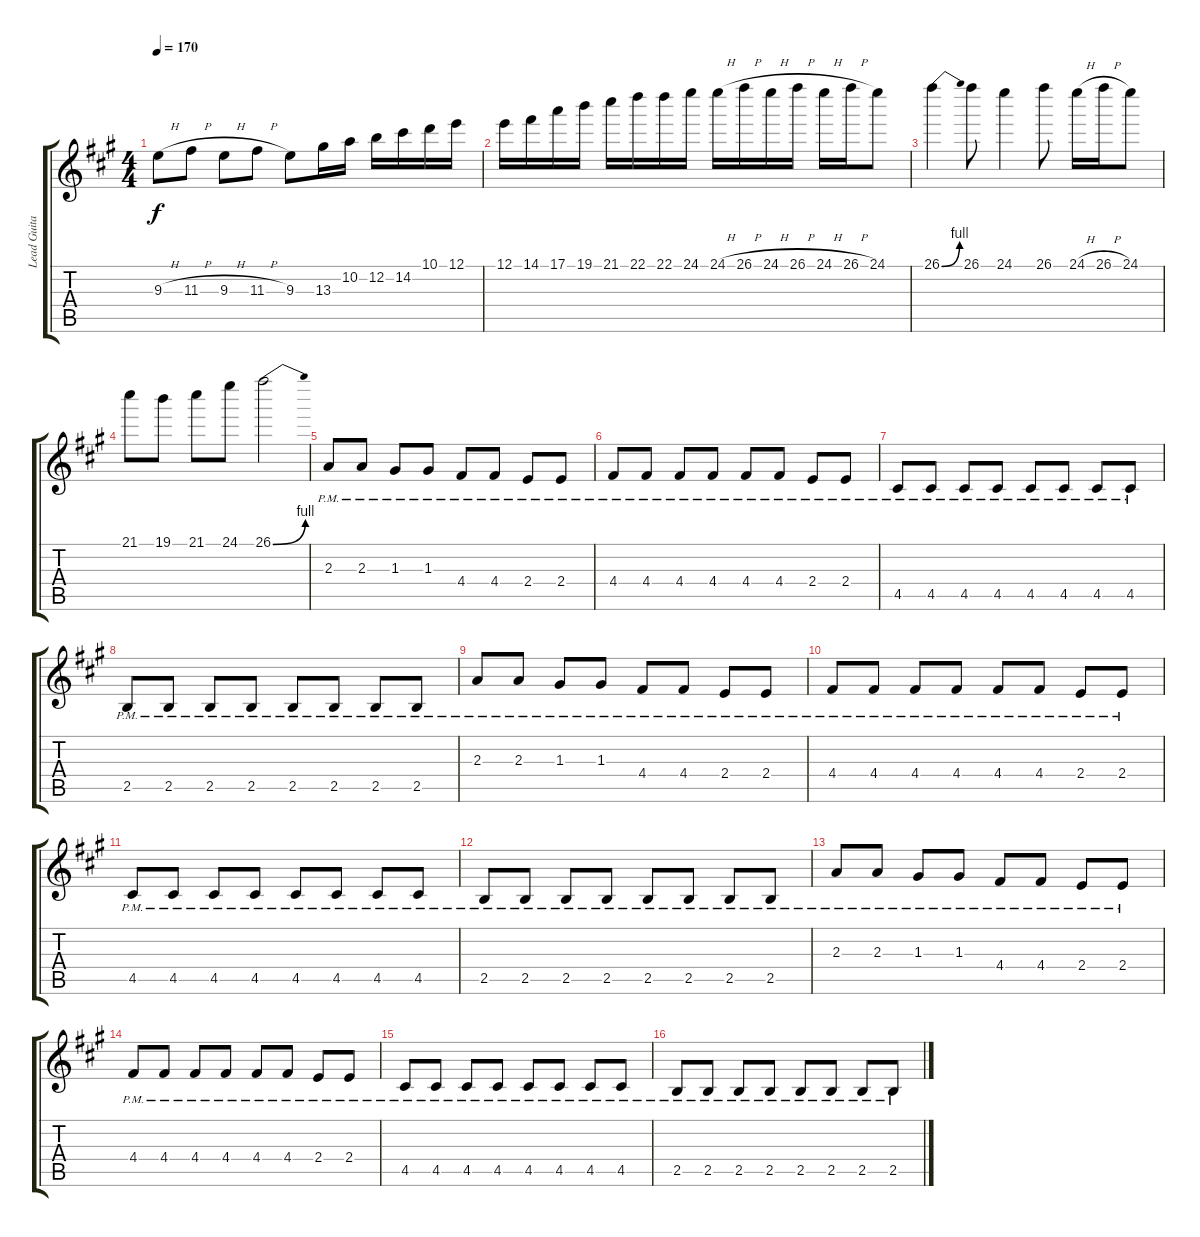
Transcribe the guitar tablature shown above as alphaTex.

\track ("Lead Guitar" "Lead Guita") {instrument distortionguitar}
\staff {score tabs}
\tuning (E4 B3 G3 D3 A2 D2) {hide}
\ts (4 4)
\tempo 170
\clef g2
\ks a
9.3{h}.8{dy f} 11.3{h}.8 9.3{h}.8 11.3{h}.8 9.3.8 13.3.16 10.2.16 12.2.16 14.2.16 10.1.16 12.1.16 |
12.1.16 14.1.16 17.1.16 19.1.16 21.1.16 22.1.16 22.1.16 24.1.16 24.1{h}.16 26.1{h}.16 24.1{h}.16 26.1{h}.16 24.1{h}.16 26.1{h}.16 24.1.8 |
26.1{be (bend 0 0 60 4)}.4 26.1.8 24.1.4 26.1.8 24.1{h}.16 26.1{h}.16 24.1.8 |
21.1.8 19.1.8 21.1.8 24.1.8 26.1{be (bend 0 0 60 4)}.2 |
2.3{pm}.8 2.3{pm}.8 1.3{pm}.8 1.3{pm}.8 4.4{pm}.8 4.4{pm}.8 2.4{pm}.8 2.4{pm}.8 |
4.4{pm}.8 4.4{pm}.8 4.4{pm}.8 4.4{pm}.8 4.4{pm}.8 4.4{pm}.8 2.4{pm}.8 2.4{pm}.8 |
4.5{pm}.8 4.5{pm}.8 4.5{pm}.8 4.5{pm}.8 4.5{pm}.8 4.5{pm}.8 4.5{pm}.8 4.5{pm}.8 |
2.5{pm}.8 2.5{pm}.8 2.5{pm}.8 2.5{pm}.8 2.5{pm}.8 2.5{pm}.8 2.5{pm}.8 2.5{pm}.8 |
2.3{pm}.8 2.3{pm}.8 1.3{pm}.8 1.3{pm}.8 4.4{pm}.8 4.4{pm}.8 2.4{pm}.8 2.4{pm}.8 |
4.4{pm}.8 4.4{pm}.8 4.4{pm}.8 4.4{pm}.8 4.4{pm}.8 4.4{pm}.8 2.4{pm}.8 2.4{pm}.8 |
4.5{pm}.8 4.5{pm}.8 4.5{pm}.8 4.5{pm}.8 4.5{pm}.8 4.5{pm}.8 4.5{pm}.8 4.5{pm}.8 |
2.5{pm}.8 2.5{pm}.8 2.5{pm}.8 2.5{pm}.8 2.5{pm}.8 2.5{pm}.8 2.5{pm}.8 2.5{pm}.8 |
2.3{pm}.8 2.3{pm}.8 1.3{pm}.8 1.3{pm}.8 4.4{pm}.8 4.4{pm}.8 2.4{pm}.8 2.4{pm}.8 |
4.4{pm}.8 4.4{pm}.8 4.4{pm}.8 4.4{pm}.8 4.4{pm}.8 4.4{pm}.8 2.4{pm}.8 2.4{pm}.8 |
4.5{pm}.8 4.5{pm}.8 4.5{pm}.8 4.5{pm}.8 4.5{pm}.8 4.5{pm}.8 4.5{pm}.8 4.5{pm}.8 |
2.5{pm}.8 2.5{pm}.8 2.5{pm}.8 2.5{pm}.8 2.5{pm}.8 2.5{pm}.8 2.5{pm}.8 2.5{pm}.8
